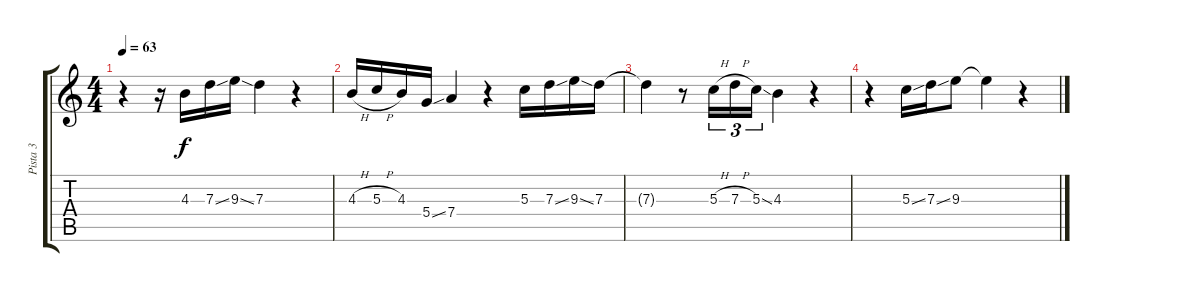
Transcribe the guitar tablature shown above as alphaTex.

\track ("Pista 3" "Pista 3") {instrument electricguitarclean}
\staff {score tabs}
\tuning (E4 B3 G3 D3 A2 E2) {hide}
\ts (4 4)
\tempo 63
\clef g2
\ks c
r.4{dy f instrument electricguitarclean} r.16 4.3.16 7.3{ss}.16 9.3{ss}.16 7.3.4 r.4 |
4.3{h}.16 5.3{h}.16 4.3.16 5.4{ss}.16 7.4.4 r.4 5.3.16 7.3{ss}.16 9.3{ss}.16 7.3.16 |
7.3{t}.4 r.8 5.3{h}.16{tu (3 2)} 7.3{h}.16{tu (3 2)} 5.3{ss}.16{tu (3 2)} 4.3.4 r.4 |
r.4 5.3{ss}.16 7.3{ss}.16 9.3.8 9.3{t}.4 r.4
